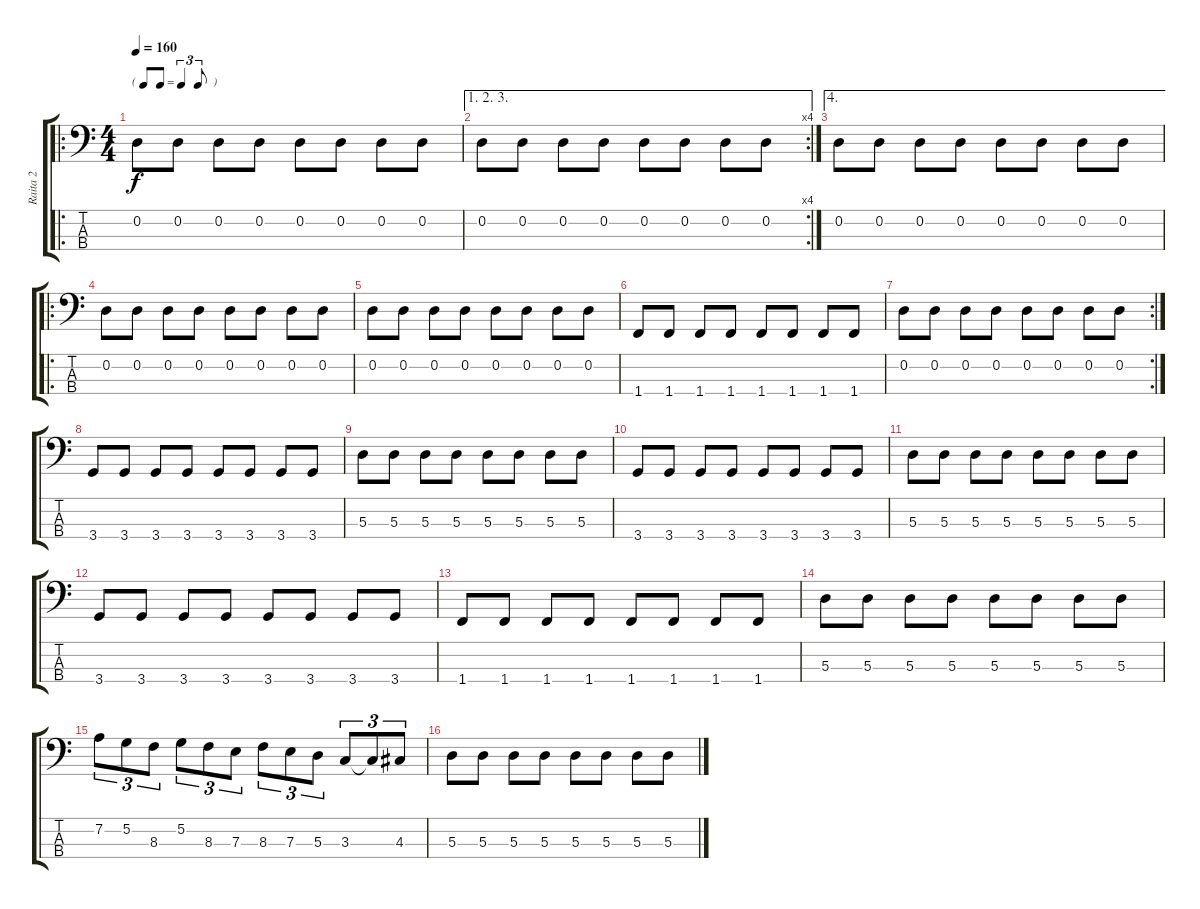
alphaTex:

\track ("Raita 2" "Raita 2") {instrument electricbassfinger}
\staff {score tabs}
\tuning (G2 D2 A1 E1) {hide}
\ro
\ts (4 4)
\tf triplet8th
\tempo 160
\clef f4
\ks c
0.2.8{dy f instrument electricbassfinger} 0.2.8 0.2.8 0.2.8 0.2.8 0.2.8 0.2.8 0.2.8 |
\ae (1 2 3)
\rc 4
0.2.8 0.2.8 0.2.8 0.2.8 0.2.8 0.2.8 0.2.8 0.2.8 |
\ae 4
0.2.8 0.2.8 0.2.8 0.2.8 0.2.8 0.2.8 0.2.8 0.2.8 |
\ro
0.2.8 0.2.8 0.2.8 0.2.8 0.2.8 0.2.8 0.2.8 0.2.8 |
0.2.8 0.2.8 0.2.8 0.2.8 0.2.8 0.2.8 0.2.8 0.2.8 |
1.4.8 1.4.8 1.4.8 1.4.8 1.4.8 1.4.8 1.4.8 1.4.8 |
\rc 2
0.2.8 0.2.8 0.2.8 0.2.8 0.2.8 0.2.8 0.2.8 0.2.8 |
3.4.8 3.4.8 3.4.8 3.4.8 3.4.8 3.4.8 3.4.8 3.4.8 |
5.3.8 5.3.8 5.3.8 5.3.8 5.3.8 5.3.8 5.3.8 5.3.8 |
3.4.8 3.4.8 3.4.8 3.4.8 3.4.8 3.4.8 3.4.8 3.4.8 |
5.3.8 5.3.8 5.3.8 5.3.8 5.3.8 5.3.8 5.3.8 5.3.8 |
3.4.8 3.4.8 3.4.8 3.4.8 3.4.8 3.4.8 3.4.8 3.4.8 |
1.4.8 1.4.8 1.4.8 1.4.8 1.4.8 1.4.8 1.4.8 1.4.8 |
5.3.8 5.3.8 5.3.8 5.3.8 5.3.8 5.3.8 5.3.8 5.3.8 |
7.2.8{tu (3 2)} 5.2.8{tu (3 2)} 8.3.8{tu (3 2)} 5.2.8{tu (3 2)} 8.3.8{tu (3 2)} 7.3.8{tu (3 2)} 8.3.8{tu (3 2)} 7.3.8{tu (3 2)} 5.3.8{tu (3 2)} 3.3.8{tu (3 2)} 3.3{t}.8{tu (3 2)} 4.3.8{tu (3 2)} |
5.3.8 5.3.8 5.3.8 5.3.8 5.3.8 5.3.8 5.3.8 5.3.8
